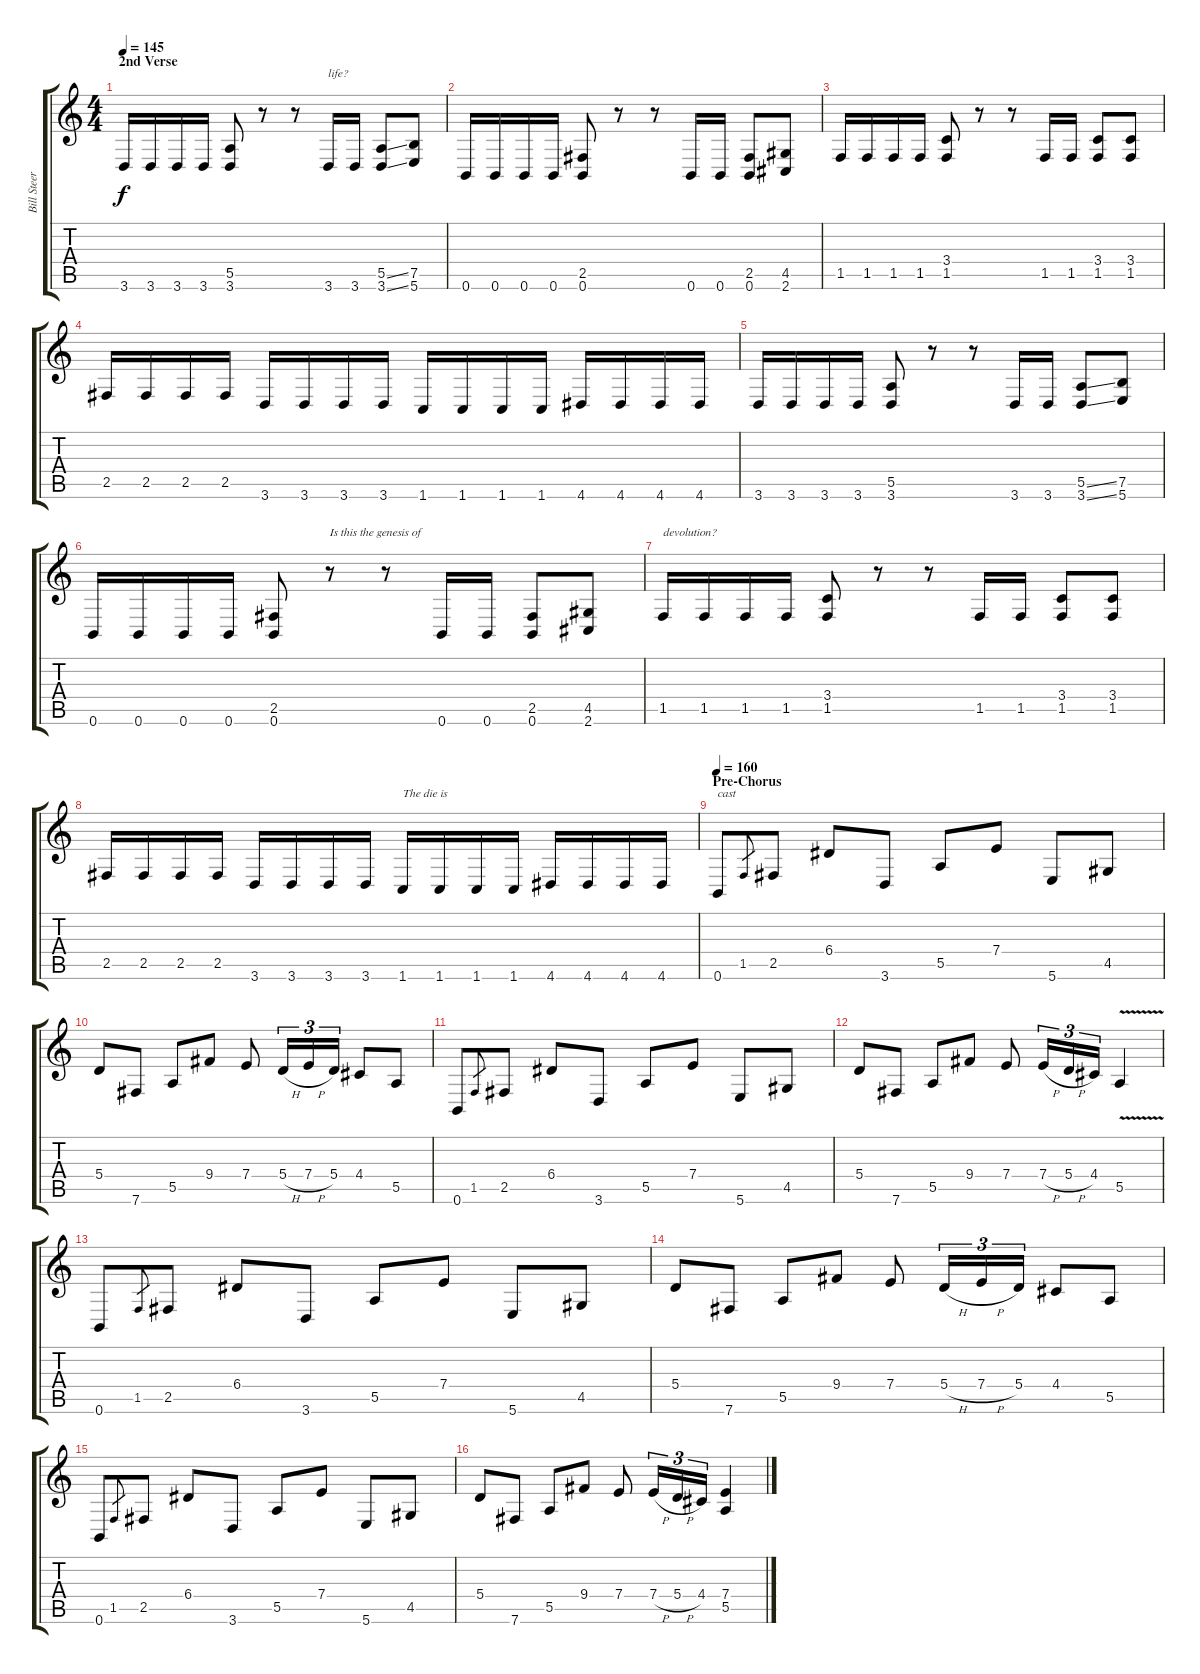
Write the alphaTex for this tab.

\track ("Bill Steer" "Bill Steer") {instrument distortionguitar}
\staff {score tabs}
\tuning (B3 Gb3 D3 A2 E2 B1) {hide}
\ts (4 4)
\section ("" "2nd Verse")
\tempo 145
\clef g2
\ks c
3.6.16{dy f} 3.6.16 3.6.16 3.6.16 (5.5 3.6).8 r.8 r.8 3.6.16{txt "life?"} 3.6.16 (5.5{ss} 3.6{ss}).8 (7.5 5.6).8 |
0.6.16 0.6.16 0.6.16 0.6.16 (2.5 0.6).8 r.8 r.8 0.6.16 0.6.16 (2.5 0.6).8 (4.5 2.6).8 |
1.5.16 1.5.16 1.5.16 1.5.16 (3.4 1.5).8 r.8 r.8 1.5.16 1.5.16 (3.4 1.5).8 (3.4 1.5).8 |
2.5.16 2.5.16 2.5.16 2.5.16 3.6.16 3.6.16 3.6.16 3.6.16 1.6.16 1.6.16 1.6.16 1.6.16 4.6.16 4.6.16 4.6.16 4.6.16 |
3.6.16 3.6.16 3.6.16 3.6.16 (5.5 3.6).8 r.8 r.8 3.6.16 3.6.16 (5.5{ss} 3.6{ss}).8 (7.5 5.6).8 |
0.6.16 0.6.16 0.6.16 0.6.16 (2.5 0.6).8 r.8{txt "Is this the genesis of "} r.8 0.6.16 0.6.16 (2.5 0.6).8 (4.5 2.6).8 |
1.5.16{txt "devolution?"} 1.5.16 1.5.16 1.5.16 (3.4 1.5).8 r.8 r.8 1.5.16 1.5.16 (3.4 1.5).8 (3.4 1.5).8 |
2.5.16 2.5.16 2.5.16 2.5.16 3.6.16 3.6.16 3.6.16 3.6.16 1.6.16{txt "The die is "} 1.6.16 1.6.16 1.6.16 4.6.16 4.6.16 4.6.16 4.6.16 |
\section ("" "Pre-Chorus")
\tempo 160
0.6.8{txt "cast"} 1.5.8{gr} 2.5.8 6.4.8 3.6.8 5.5.8 7.4.8 5.6.8 4.5.8 |
5.4.8 7.6.8 5.5.8 9.4.8 7.4.8 5.4{h}.16{tu (3 2)} 7.4{h}.16{tu (3 2)} 5.4.16{tu (3 2)} 4.4.8 5.5.8 |
0.6.8 1.5.8{gr} 2.5.8 6.4.8 3.6.8 5.5.8 7.4.8 5.6.8 4.5.8 |
5.4.8 7.6.8 5.5.8 9.4.8 7.4.8 7.4{h}.16{tu (3 2)} 5.4{h}.16{tu (3 2)} 4.4.16{tu (3 2)} 5.5{v}.4 |
0.6.8 1.5.8{gr} 2.5.8 6.4.8 3.6.8 5.5.8 7.4.8 5.6.8 4.5.8 |
5.4.8 7.6.8 5.5.8 9.4.8 7.4.8 5.4{h}.16{tu (3 2)} 7.4{h}.16{tu (3 2)} 5.4.16{tu (3 2)} 4.4.8 5.5.8 |
0.6.8 1.5.8{gr} 2.5.8 6.4.8 3.6.8 5.5.8 7.4.8 5.6.8 4.5.8 |
5.4.8 7.6.8 5.5.8 9.4.8 7.4.8 7.4{h}.16{tu (3 2)} 5.4{h}.16{tu (3 2)} 4.4.16{tu (3 2)} (7.4 5.5).4
